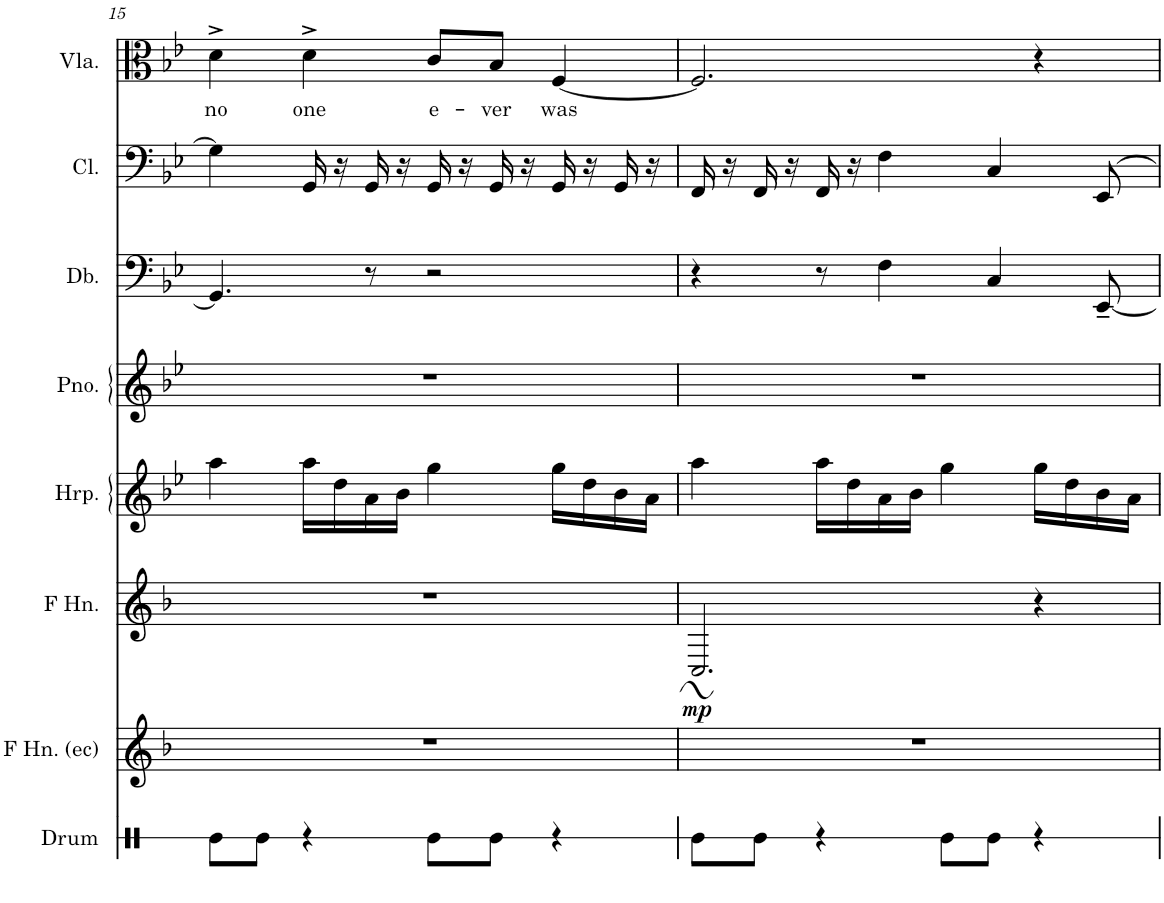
**kern	**kern	**kern	**dynam	**kern	**kern	**kern	**kern	**kern	**text
*part8	*part7	*part6	*part6	*part5	*part4	*part3	*part2	*part1	*part1
*staff8	*staff7	*staff6	*staff6	*staff5	*staff4	*staff3	*staff2	*staff1	*staff1
*I"Bass Drum	*I"French Horn (echo)	*I"French Horn	*	*I"Harp	*I"Piano	*I"Double Bass	*I"Cello	*I"Viola	*
*I'Drum	*I'F Hn. (ec)	*I'F Hn.	*	*I'Hrp.	*I'Pno.	*I'Db.	*I'Cl.	*I'Vla.	*
!!LO:PB:g=z
*clefX	*clefG2	*clefG2	*	*clefG2	*clefG2	*clefF4	*clefF4	*clefC3	*
*	*Trd4c7	*Trd4c7	*	*	*	*Trd7c12	*	*	*
*k[]	*k[b-]	*k[b-]	*	*k[b-e-]	*k[b-e-]	*k[b-e-]	*k[b-e-]	*k[b-e-]	*
*M4/4	*M4/4	*M4/4	*	*M4/4	*M4/4	*M4/4	*M4/4	*M4/4	*
=15	=15	=15	=15	=15	=15	=15	=15	=15	=15
!	!	!	!	!	!	!	!	!	!LO:LY:b
8Re\L	1r	1r	.	4aa\	1r	4.GG/]	4G\]	4d^\	no
8Re\J	.	.	.	.	.	.	.	.	.
!	!	!	!	!	!	!	!	!	!LO:LY:b
4r	.	.	.	16aa\LL	.	.	16GG/	4d^\	one
.	.	.	.	16dd\	.	.	16r	.	.
.	.	.	.	16a\	.	8r	16GG/	.	.
.	.	.	.	16b-\JJ	.	.	16r	.	.
!	!	!	!	!	!	!	!	!	!LO:LY:b
8Re\L	.	.	.	4gg\	.	2r	16GG/	8c/L	e-
.	.	.	.	.	.	.	16r	.	.
!	!	!	!	!	!	!	!	!	!LO:LY:b
8Re\J	.	.	.	.	.	.	16GG/	8B-/J	-ver
.	.	.	.	.	.	.	16r	.	.
!	!	!	!	!	!	!	!	!	!LO:LY:b
4r	.	.	.	16gg\LL	.	.	16GG/	[4F/	was
.	.	.	.	16dd\	.	.	16r	.	.
.	.	.	.	16b-\	.	.	16GG/	.	.
.	.	.	.	16a\JJ	.	.	16r	.	.
=16	=16	=16	=16	=16	=16	=16	=16	=16	=16
!	!	!	!LO:DY:b	!	!	!	!	!	!
8Re\L	1r	2.C/	mp	4aa\	1r	4r	16FF/	2.F/]	.
.	.	.	.	.	.	.	16r	.	.
8Re\J	.	.	.	.	.	.	16FF/	.	.
.	.	.	.	.	.	.	16r	.	.
4r	.	.	.	16aa\LL	.	8r	16FF/	.	.
.	.	.	.	16dd\	.	.	16r	.	.
.	.	.	.	16a\	.	4F\	4F\	.	.
.	.	.	.	16b-\JJ	.	.	.	.	.
8Re\L	.	.	.	4gg\	.	.	.	.	.
8Re\J	.	.	.	.	.	4C/	4C/	.	.
4r	.	4r	.	16gg\LL	.	.	.	4r	.
.	.	.	.	16dd\	.	.	.	.	.
.	.	.	.	16b-\	.	[8EE-~/	8EE-/	.	.
.	.	.	.	16a\JJ	.	.	.	.	.
=	=	=	=	=	=	=	=	=	=
*-	*-	*-	*-	*-	*-	*-	*-	*-	*-
